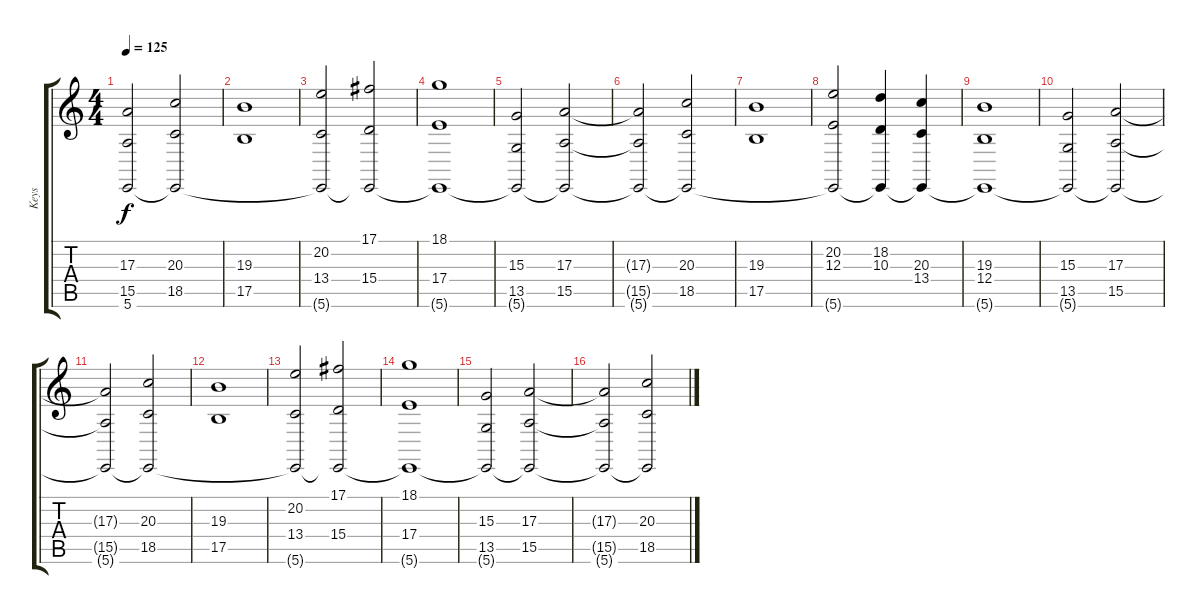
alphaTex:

\track ("Keys" "Keys") {instrument synthstrings1}
\staff {score tabs}
\tuning (Db4 Ab3 E3 B2 Gb2 B1) {hide}
\ts (4 4)
\tempo 125
\clef g2
\ks c
(17.3{t} 15.5{t} 5.6{t}).2{dy f} (20.3 18.5 5.6{t}).2 |
(19.3 17.5).1 |
(20.2 13.4 5.6{t}).2 (17.1 15.4 5.6{t}).2 |
(18.1 17.4 5.6{t}).1 |
(15.3 13.5 5.6{t}).2 (17.3 15.5 5.6{t}).2 |
(17.3{t} 15.5{t} 5.6{t}).2 (20.3 18.5 5.6{t}).2 |
(19.3 17.5).1 |
(20.2 12.3 5.6{t}).2 (18.2 10.3 5.6{t}).4 (20.3 13.4 5.6{t}).4 |
(19.3 12.4 5.6{t}).1 |
(15.3 13.5 5.6{t}).2 (17.3 15.5 5.6{t}).2 |
(17.3{t} 15.5{t} 5.6{t}).2 (20.3 18.5 5.6{t}).2 |
(19.3 17.5).1 |
(20.2 13.4 5.6{t}).2 (17.1 15.4 5.6{t}).2 |
(18.1 17.4 5.6{t}).1 |
(15.3 13.5 5.6{t}).2 (17.3 15.5 5.6{t}).2 |
(17.3{t} 15.5{t} 5.6{t}).2 (20.3 18.5 5.6{t}).2
